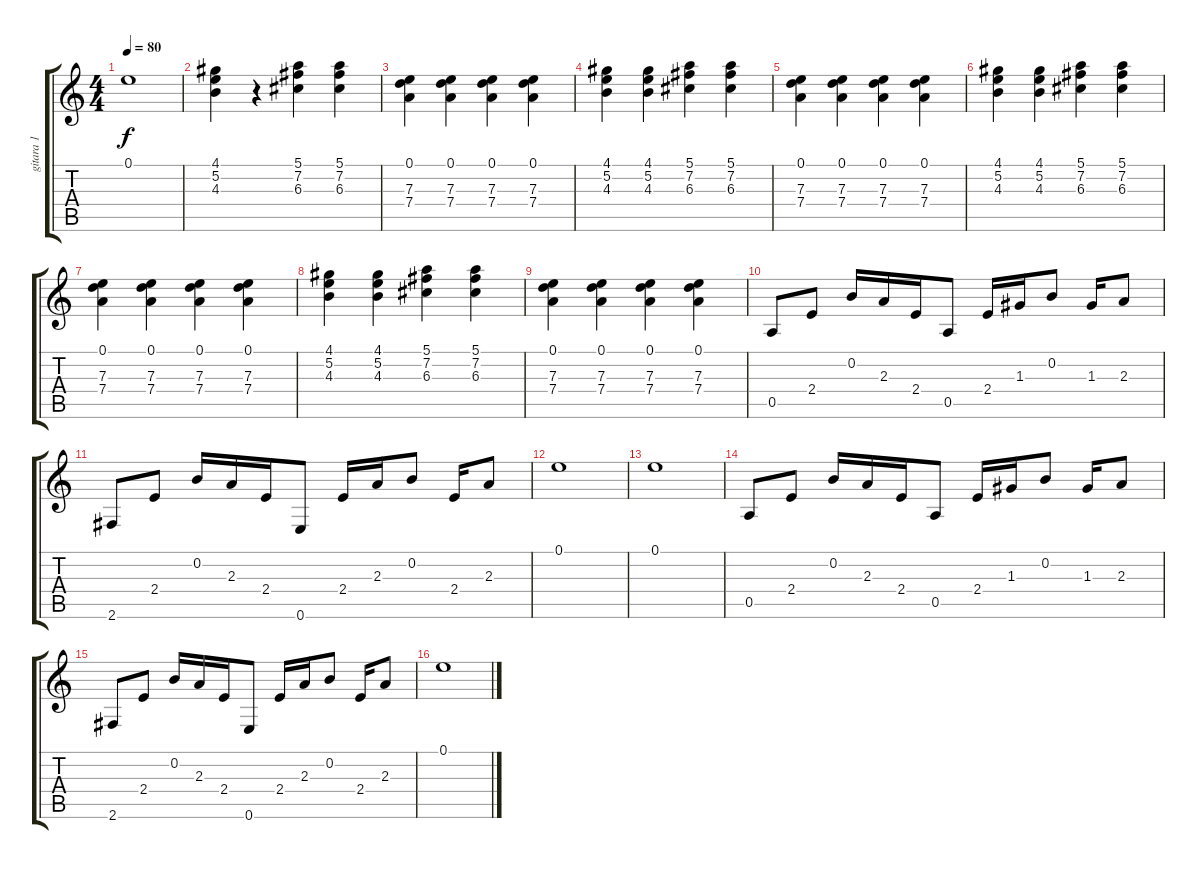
\track ("gitara 1" "gitara 1") {instrument distortionguitar}
\staff {score tabs}
\tuning (E4 B3 G3 D3 A2 E2) {hide}
\ts (4 4)
\tempo 80
\clef g2
\ks c
0.1.1{dy f} |
(4.1 5.2 4.3).4 r.4 (5.1 7.2 6.3).4 (5.1 7.2 6.3).4 |
(0.1 7.3 7.4).4 (0.1 7.3 7.4).4 (0.1 7.3 7.4).4 (0.1 7.3 7.4).4 |
(4.1 5.2 4.3).4 (4.1 5.2 4.3).4 (5.1 7.2 6.3).4 (5.1 7.2 6.3).4 |
(0.1 7.3 7.4).4 (0.1 7.3 7.4).4 (0.1 7.3 7.4).4 (0.1 7.3 7.4).4 |
(4.1 5.2 4.3).4 (4.1 5.2 4.3).4 (5.1 7.2 6.3).4 (5.1 7.2 6.3).4 |
(0.1 7.3 7.4).4 (0.1 7.3 7.4).4 (0.1 7.3 7.4).4 (0.1 7.3 7.4).4 |
(4.1 5.2 4.3).4 (4.1 5.2 4.3).4 (5.1 7.2 6.3).4 (5.1 7.2 6.3).4 |
(0.1 7.3 7.4).4 (0.1 7.3 7.4).4 (0.1 7.3 7.4).4 (0.1 7.3 7.4).4 |
0.5.8 2.4.8 0.2.16 2.3.16 2.4.16 0.5.8 2.4.16 1.3.16 0.2.8 1.3.16 2.3.8 |
2.6.8 2.4.8 0.2.16 2.3.16 2.4.16 0.6.8 2.4.16 2.3.16 0.2.8 2.4.16 2.3.8 |
0.1.1 |
0.1.1 |
0.5.8 2.4.8 0.2.16 2.3.16 2.4.16 0.5.8 2.4.16 1.3.16 0.2.8 1.3.16 2.3.8 |
2.6.8 2.4.8 0.2.16 2.3.16 2.4.16 0.6.8 2.4.16 2.3.16 0.2.8 2.4.16 2.3.8 |
0.1.1
